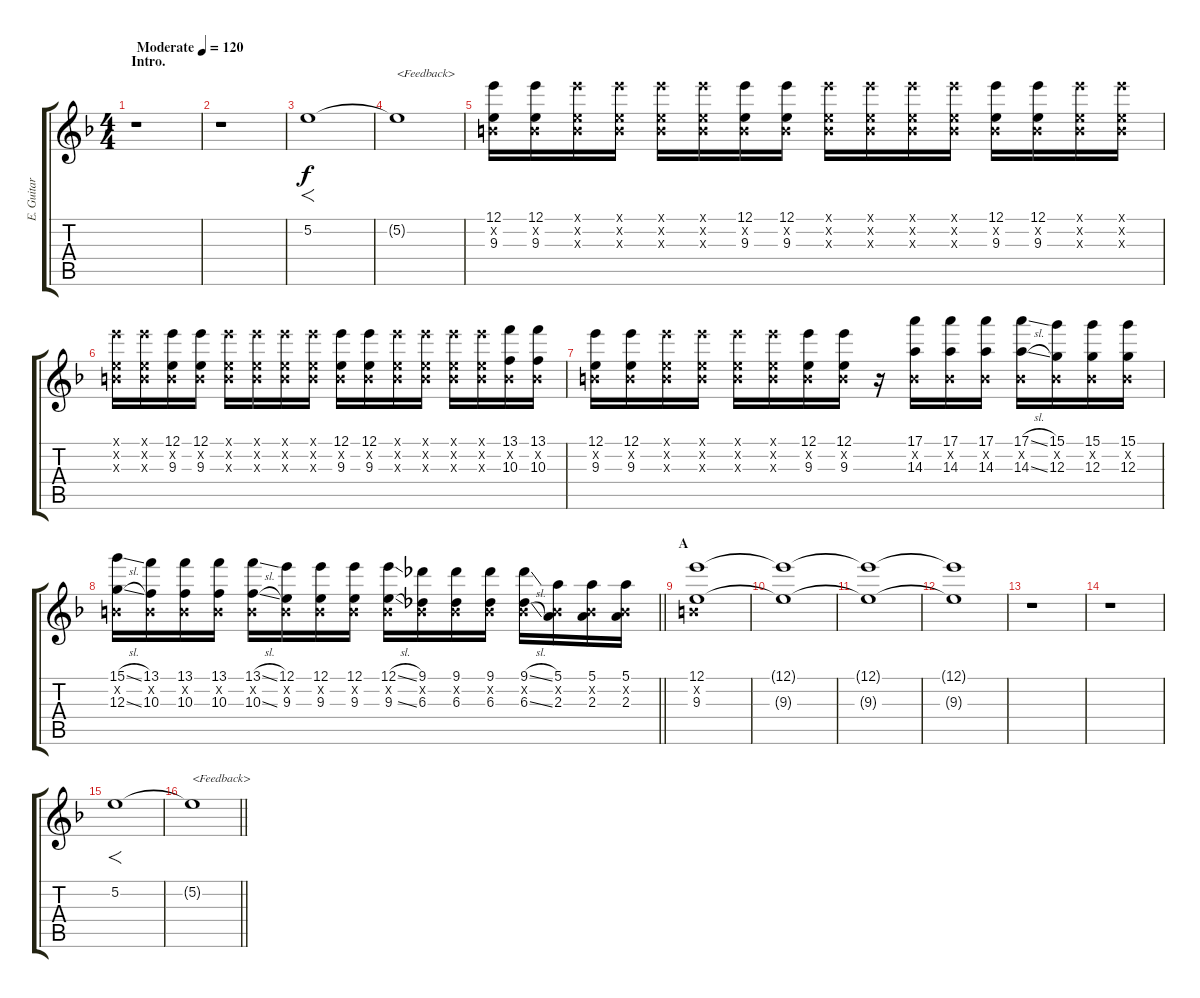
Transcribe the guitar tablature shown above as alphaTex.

\track ("E. Guitar I" "E. Guitar ") {instrument overdrivenguitar}
\staff {score tabs}
\tuning (E4 B3 G3 D3 A2 E2) {hide}
\ts (4 4)
\section ("" "Intro.")
\tempo (120 "Moderate")
\clef g2
\ks f
r.1{dy f instrument overdrivenguitar} |
r.1 |
5.2.1{f} |
5.2{t}.1{txt "<Feedback>"} |
(12.1 0.2{x} 9.3).16 (12.1 0.2{x} 9.3).16 (12.1{x} 0.2{x} 9.3{x}).16 (12.1{x} 0.2{x} 9.3{x}).16 (12.1{x} 0.2{x} 9.3{x}).16 (12.1{x} 0.2{x} 9.3{x}).16 (12.1 0.2{x} 9.3).16 (12.1 0.2{x} 9.3).16 (12.1{x} 0.2{x} 9.3{x}).16 (12.1{x} 0.2{x} 9.3{x}).16 (12.1{x} 0.2{x} 9.3{x}).16 (12.1{x} 0.2{x} 9.3{x}).16 (12.1 0.2{x} 9.3).16 (12.1 0.2{x} 9.3).16 (12.1{x} 0.2{x} 9.3{x}).16 (12.1{x} 0.2{x} 9.3{x}).16 |
(12.1{x} 0.2{x} 9.3{x}).16 (12.1{x} 0.2{x} 9.3{x}).16 (12.1 0.2{x} 9.3).16 (12.1 0.2{x} 9.3).16 (12.1{x} 0.2{x} 9.3{x}).16 (12.1{x} 0.2{x} 9.3{x}).16 (12.1{x} 0.2{x} 9.3{x}).16 (12.1{x} 0.2{x} 9.3{x}).16 (12.1 0.2{x} 9.3).16 (12.1 0.2{x} 9.3).16 (12.1{x} 0.2{x} 9.3{x}).16 (12.1{x} 0.2{x} 9.3{x}).16 (12.1{x} 0.2{x} 9.3{x}).16 (12.1{x} 0.2{x} 9.3{x}).16 (13.1 0.2{x} 10.3).16 (13.1 0.2{x} 10.3).16 |
(12.1 0.2{x} 9.3).16 (12.1 0.2{x} 9.3).16 (12.1{x} 0.2{x} 9.3{x}).16 (12.1{x} 0.2{x} 9.3{x}).16 (12.1{x} 0.2{x} 9.3{x}).16 (12.1{x} 0.2{x} 9.3{x}).16 (12.1 0.2{x} 9.3).16 (12.1 0.2{x} 9.3).16 r.16 (17.1 0.2{x} 14.3).16 (17.1 0.2{x} 14.3).16 (17.1 0.2{x} 14.3).16 (17.1{sl} 0.2{x} 14.3{sl}).16 (15.1 0.2{x} 12.3).16 (15.1 0.2{x} 12.3).16 (15.1 0.2{x} 12.3).16 |
\barLineRight lightlight
(15.1{sl} 0.2{x} 12.3{sl}).16 (13.1 0.2{x} 10.3).16 (13.1 0.2{x} 10.3).16 (13.1 0.2{x} 10.3).16 (13.1{sl} 0.2{x} 10.3{sl}).16 (12.1 0.2{x} 9.3).16 (12.1 0.2{x} 9.3).16 (12.1 0.2{x} 9.3).16 (12.1{sl} 0.2{x} 9.3{sl}).16 (9.1 0.2{x} 6.3).16 (9.1 0.2{x} 6.3).16 (9.1 0.2{x} 6.3).16 (9.1{sl} 0.2{x} 6.3{sl}).16 (5.1 0.2{x} 2.3).16 (5.1 0.2{x} 2.3).16 (5.1 0.2{x} 2.3).16 |
\section ("" "A")
(12.1 0.2{x} 9.3).1 |
(12.1{t} 9.3{t}).1 |
(12.1{t} 9.3{t}).1 |
(12.1{t} 9.3{t}).1 |
r.1 |
r.1 |
5.2.1{f} |
\barLineRight lightlight
5.2{t}.1{txt "<Feedback>"}
